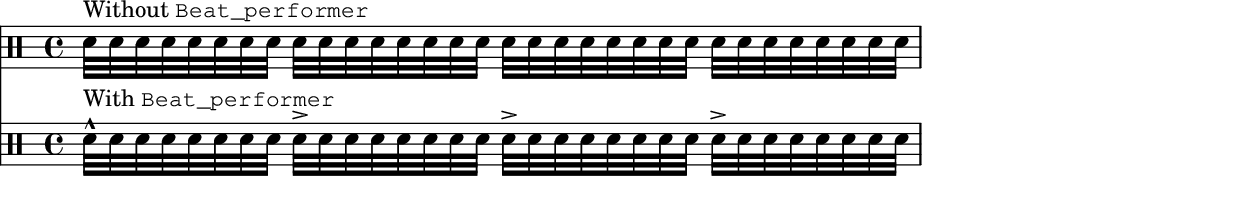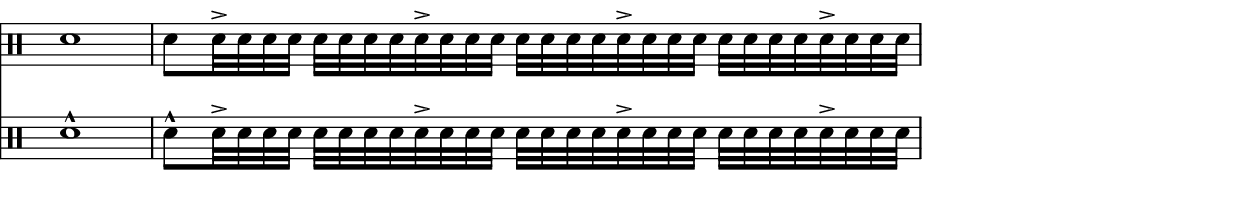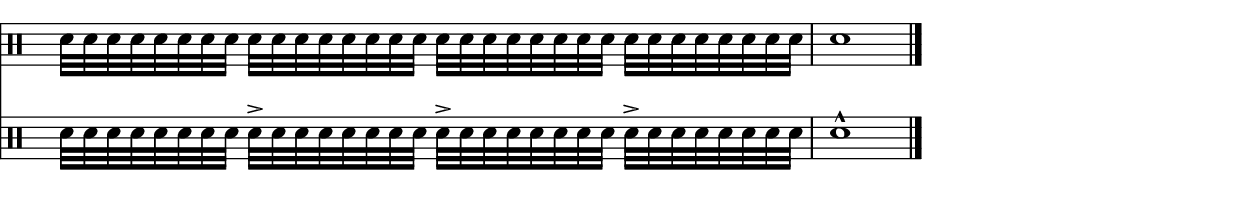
%% Generated by lilypond-book
%% Options: [exampleindent=10.16\mm,indent=0\mm,line-width=160\mm]
\include "lilypond-book-preamble.ly"


% ****************************************************************
% Start cut-&-pastable-section
% ****************************************************************

#(ly:set-option 'eps-box-padding 3.000000)



\paper {
  indent = 0\mm
  line-width = 160\mm
  % offset the left padding, also add 1mm as lilypond creates cropped
  % images with a little space on the right
  line-width = #(- line-width (* mm  3.000000) (* mm 1))
}

\layout {
  
}




% ****************************************************************
% ly snippet:
% ****************************************************************
\sourcefilename "/lilypond-2.24.3/input/regression/beat-performer.ly"
\sourcefileline 0
\version "2.23.5"

\header {
  texidoc = "Show the effect of the @code{Beat_performer} on drum
tremolos: start of the bar and its beats are marked
by  @code{\\marcato} and @code{\\accent}, respectively, unless manual
syncopes in less distance than the last `regular' beat precede,
indicated with one of those two articulations explicitly."
}

"\*" = \repeat unfold \etc

music = \drummode {
  \* 32 sn32 | 1 |
  8 \* 3 { <>-> \* 8 32 } <>->
  \* #(+ 4 32) 32 | 1 |
  \bar "|."
}

\score {
  <<
    \new DrumStaff
    \new DrumVoice {
      <>^\markup { Without \typewriter { Beat_performer } }
      \music
    }
    \new DrumStaff
    \new DrumVoice \with {
      %% Instantiate Beat_performer also as an engraver to see its effects.
      \consists "Beat_performer"
      \consists "Beat_engraver"
    }
    {
      <>^\markup { With \typewriter { Beat_performer } }
      \music
    }
  >>
  \midi {
    \tempo 4=80
  }
  \layout {
  }
}



% ****************************************************************
% end ly snippet
% ****************************************************************
